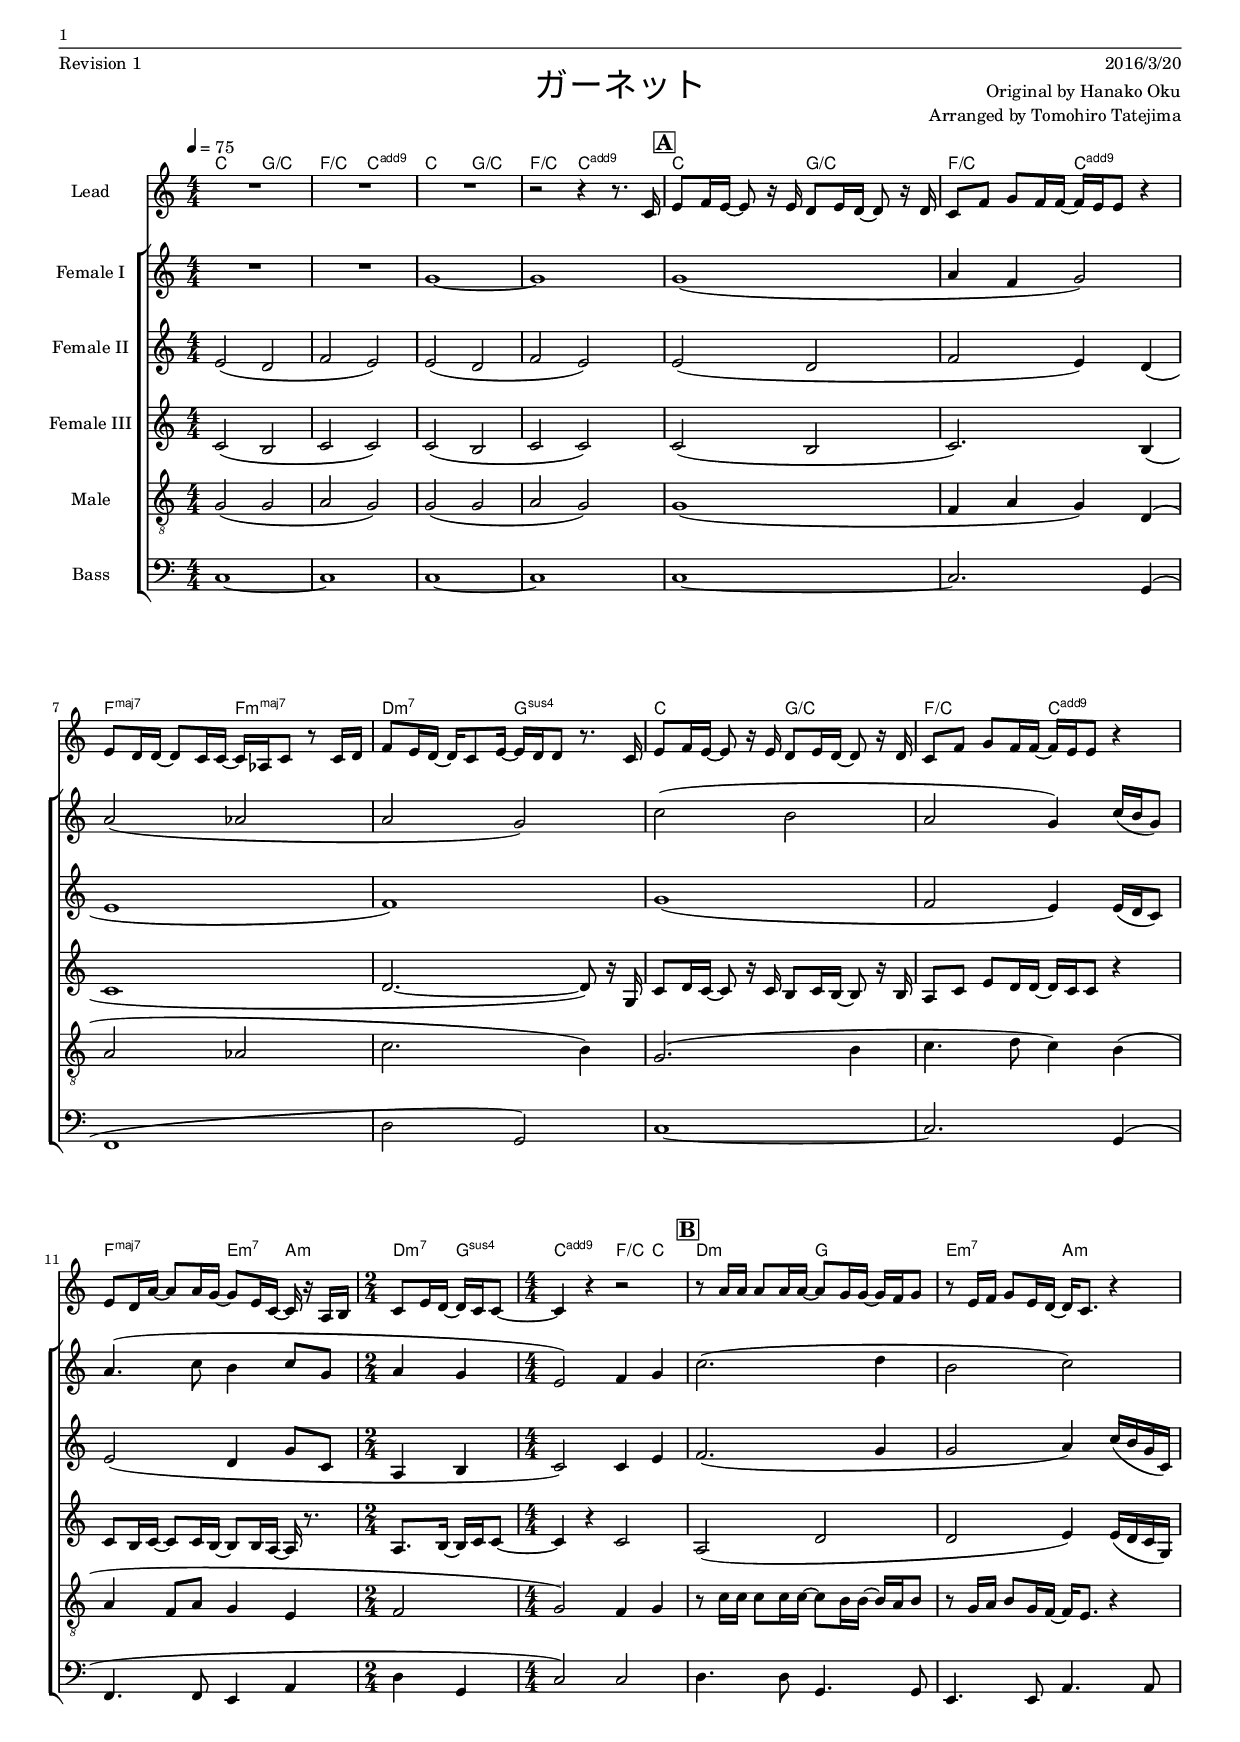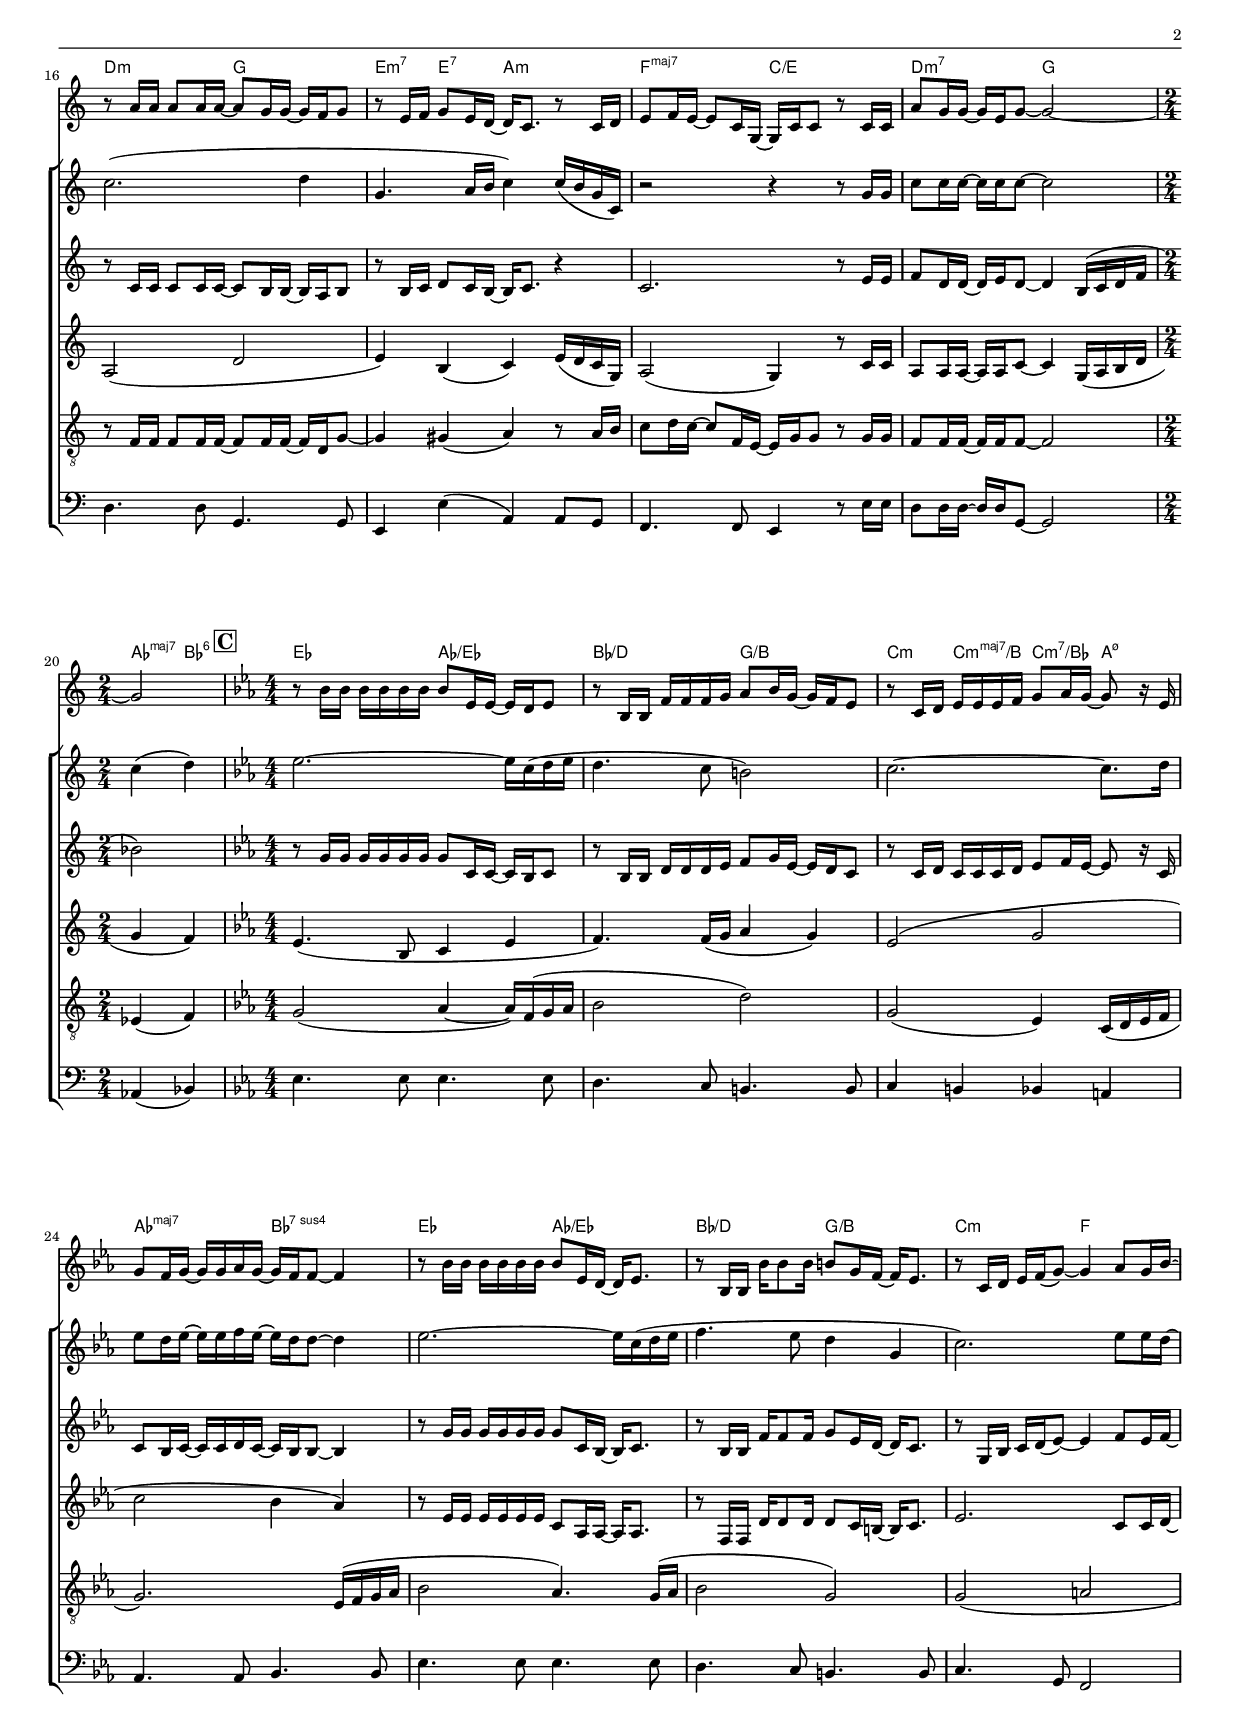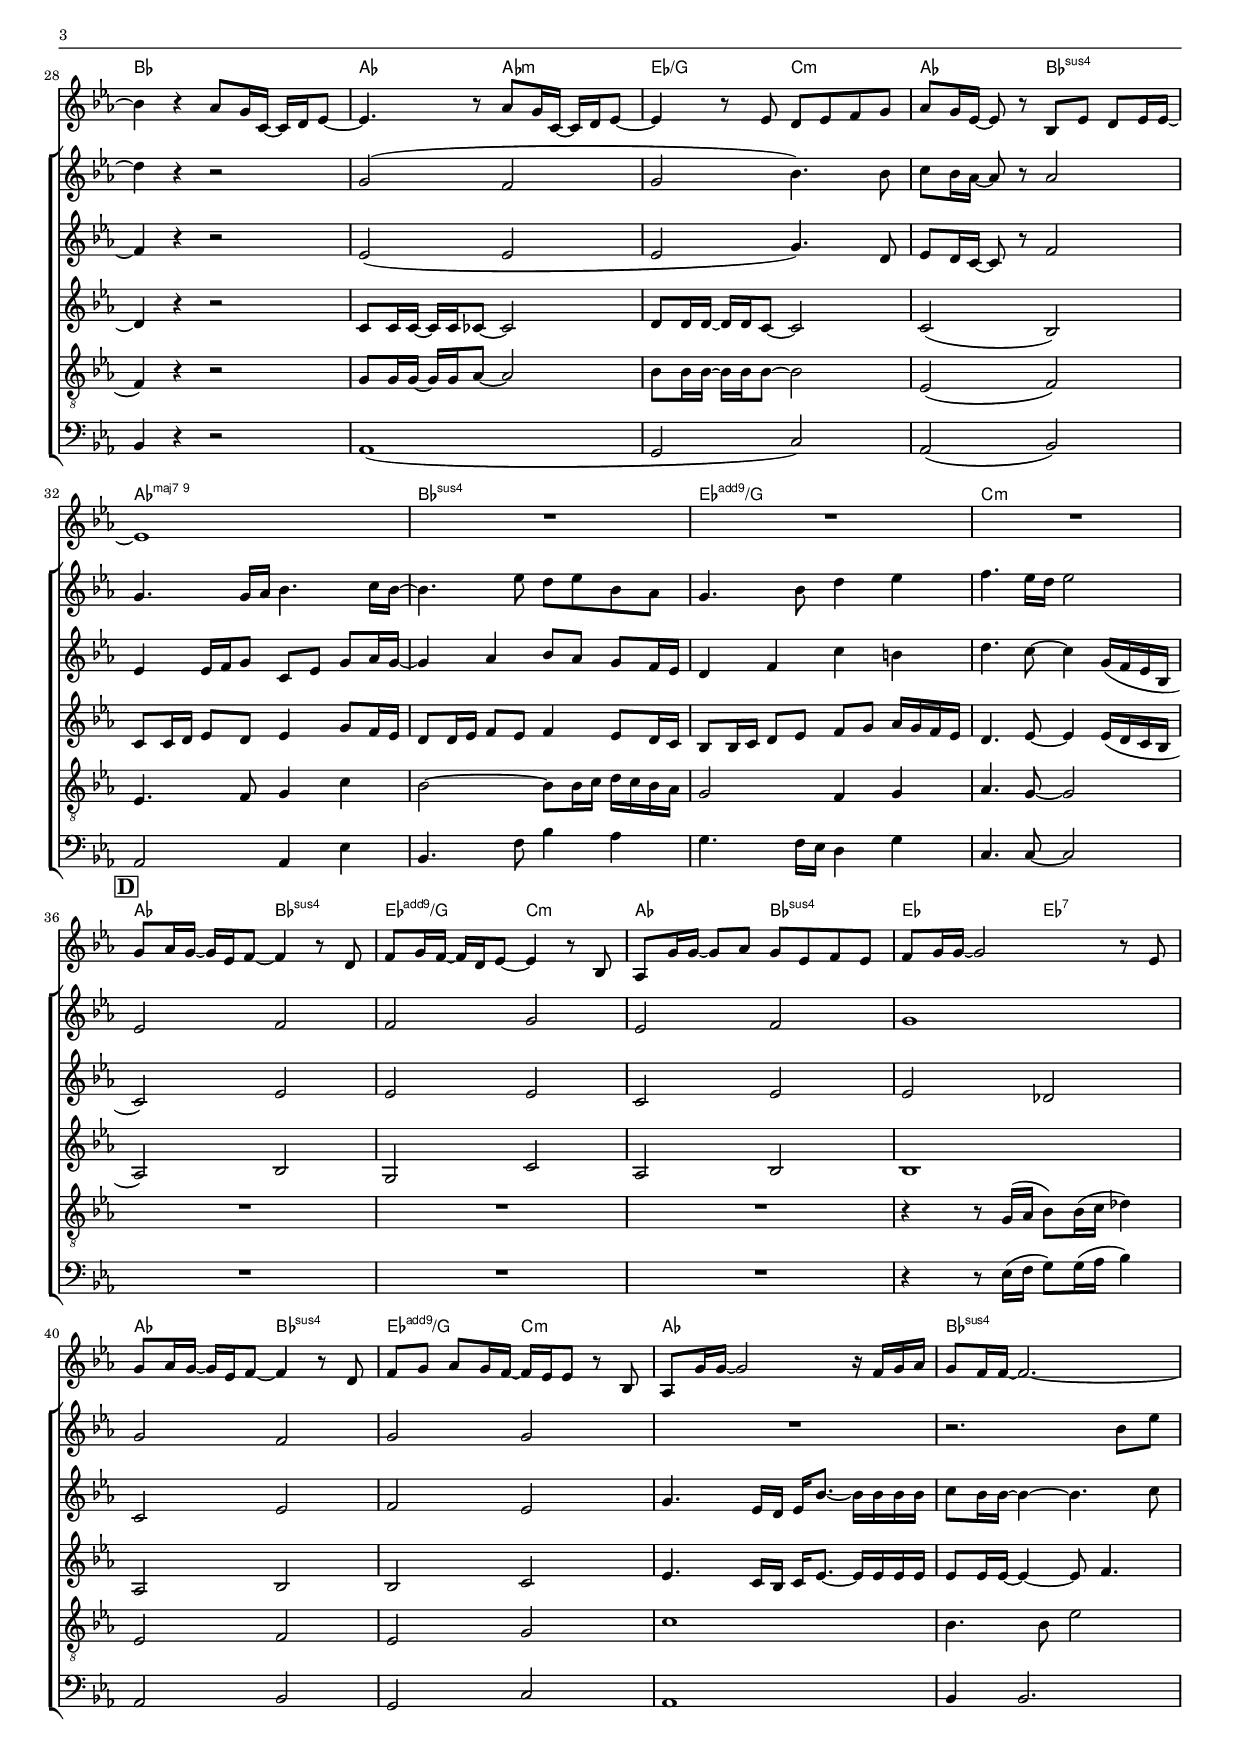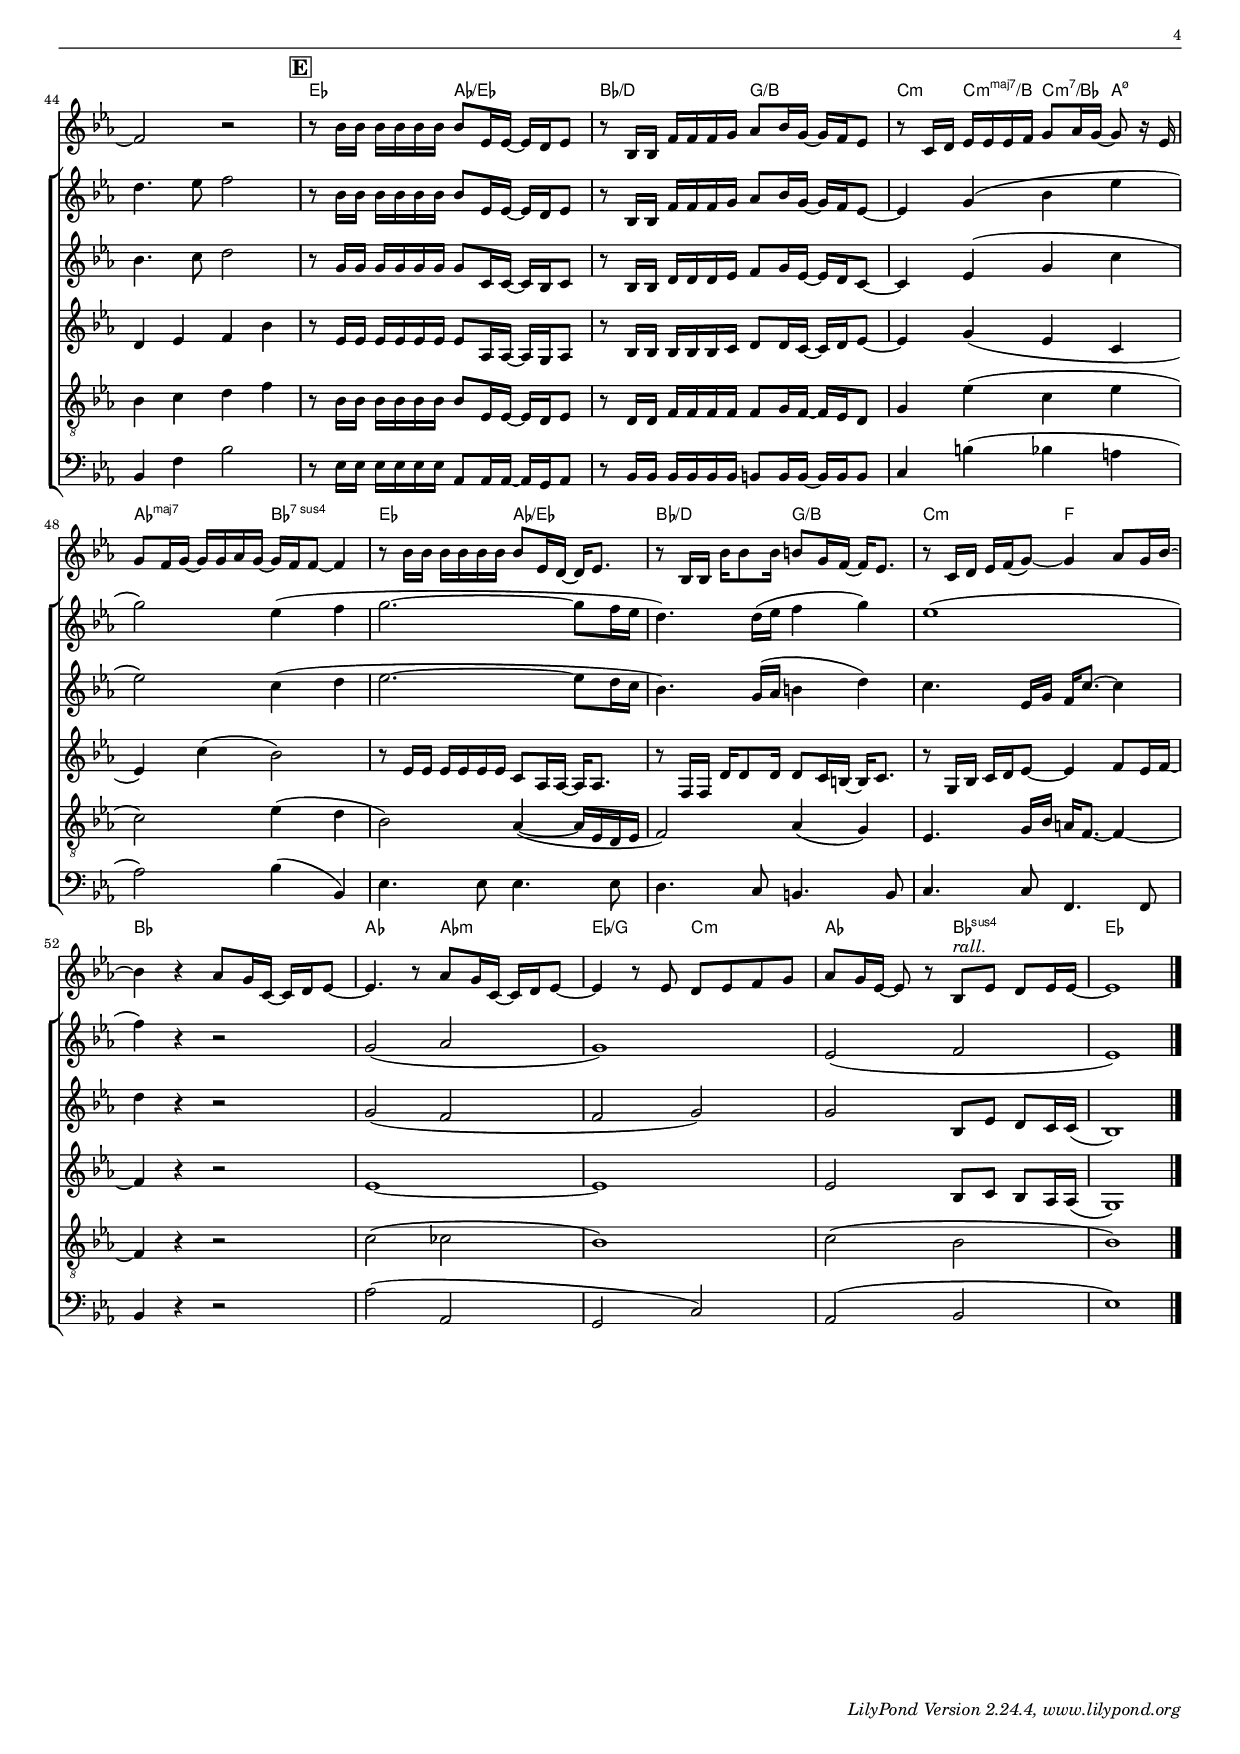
% Template revision 2
%
% For Flescobaldi :
% -*- indent-width: 2; tab-width: 2; indent-tabs: true;

\version "2.19.0"

altInst = 1

%% http://lilypond.1069038.n5.nabble.com/if-then-else-in-Lilypond-with-config-file-td163526.html
%% \ifDefinedThenElse symbol expression else-expression
%%
%% If the symbol is defined, returns the expression.
%% Otherwise, returns the else-expression.

ifDefinedThenElse =
#(define-music-function (parser location sym music else) (symbol? ly:music? ly:music?)
  (if (defined? sym)
   music else))

%% Example:
%%
%% \ifDefinedThen #'leadWords  \lyricsto lead \ifDefined #'leadWords

% \annotation markup command

#(define-markup-command (annotation layout props text) (markup?)
  "Annotation"
  (interpret-markup layout props
    #{
    	\markup { \override #'(font-name . "TakaoEx明朝") #text }
    #}))

% The below, invented by Mats Bengtsson, creates left and right brackets vertically
% spanning an entire staff. It is useful for offseting optional passages of music,
% as shown in the example

% The number next to "th" in (th 0.2) controls thickness of the brackets.
#(define-markup-command (left-bracket layout props) ()
 	"Draw left hand bracket"
 	(let* ((th 0.2) ;; todo: take from GROB
 	      	(width (* 2.5 th)) ;; todo: take from GROB
 	      	(ext '(-2.8 . 2.8))) ;; todo: take line-count into account
 		(ly:bracket Y ext th width)))


leftBracket = {
	\once\override BreathingSign #'text = #(make-left-bracket-markup)
	\once\override BreathingSign #'break-visibility = #end-of-line-invisible
	\once\override BreathingSign #'Y-offset = ##f
	% Trick to print it after barlines and signatures:
	\once\override BreathingSign #'break-align-symbol = #'custos
	\breathe
}


#(define-markup-command (right-bracket layout props) ()
 	"Draw right hand bracket"
 	(let* ((th .2);;todo: take from GROB
 	      	(width (* 2.5 th)) ;; todo: take from GROB
 	      	(ext '(-2.8 . 2.8))) ;; todo: take line-count into account
 		(ly:bracket Y ext th (- width))))

rightBracket = {
	\once\override BreathingSign #'text = #(make-right-bracket-markup)
	\once\override BreathingSign #'Y-offset = ##f
	\breathe
}

#(set-global-staff-size 15.00)

\paper {
	page-count = #4
	bookTitleMarkup = \markup {
		\column {
			\fill-line {
				"Revision 1"
				"2016/3/20"
			}
			\fill-line {
				\null
				\override #'(font-name . "TakaoEx明朝")
				\fontsize #6 "ガーネット"
				"Original by Hanako Oku"
			}
			\fill-line {
				\null
				"Arranged by Tomohiro Tatejima"
			}
		}
	}
	oddHeaderMarkup = \markup {
		\override #'(baseline-skip . 1) \column {
			\fill-line {
				\fontsize #-1 \fromproperty #'page:page-number-string \null
			}
			\draw-hline
		}

	}
	evenHeaderMarkup = \markup {
		\override #'(baseline-skip . 1) \column {
			\fill-line {
				\null \fontsize #-1 \fromproperty #'page:page-number-string
			}
			\draw-hline
		}
	}

	oddFooterMarkup = \markup {
		\on-the-fly #last-page \column{
			\fontsize #0 \italic \fill-line {
				\null
%				\left-column {"This score is open-source." "The latest revision is available at : https://github.com/stripe-t/north-chorus/releases"}
				\right-column {#(string-append "LilyPond Version " (lilypond-version) ", www.lilypond.org")}
			}
		}
	}

	evenFooterMarkup = \oddFooterMarkup
}

chord = \chordmode {
	\set majorSevenSymbol = \markup { maj7 }
	\set additionalPitchPrefix = "add"
	\override ChordName font-size = 0

	\set Score.markFormatter = #format-mark-box-alphabet

	\tempo 4=75

	\set Score.skipTypesetting = ##f
	c2 g/c | f/c c:9^7 | c g/c | f/c c:9^7 |

	\set Score.skipTypesetting = ##f
	\mark \default
	c g/c | f/c c:9^7 | f:maj7 f:maj7m | d:m7 g:sus4 |
	c g/c | f/c c:9^7 | f:maj7 e4:m7 a:m | \time 2/4 d:m7 g:sus4 | \time 4/4 c2:9^7 f4/c c |

	\set Score.skipTypesetting = ##f
	\mark \default
	d2:m g | e:m7 a:m | d:m g | e4:m7 e:7 a2:m |
	f:maj7 c/e | d:m7 g | \time 2/4 as4:maj7 bes:6 |

	\set Score.skipTypesetting = ##f
	\mark \default
	\time 4/4 es2 as/es | bes/d g/b | c4:m c:maj7m/b c:m7/bes a:m7.5- | as2:maj7 bes:7sus4 |
	es as/es | bes/d g/b | c2:m f | bes1 |
	as2 as:m | es/g c:m | as bes:sus4 |
	as1:maj9 | bes:sus4 | es:9^7/g | c:m |

	\set Score.skipTypesetting = ##f
	\mark \default
	as2 bes:sus4 | ees:9^7/g c:m | as bes:sus4 | es es:7 |
	as bes:sus4 | ees:9^7/g c:m | as1 | bes:sus4 | s |

	\set Score.skipTypesetting = ##f
	\mark \default
	es2 as/es | bes/d g/b | c4:m c:maj7m/b c:m7/bes a:m7.5- | as2:maj7 bes:7sus4 |
	es as/es | bes/d g/b | c2:m f | bes1 |
	as2 as:m | es/g c:m | as bes:sus4 |
	es1 | \bar "|."
}

fA = \relative c' {
	\key c \major
	\time 4/4
	R1*3 | r2 r4 r8. c16 |
	e8 f16 e ~ e8 r16 e d8 e16 d ~ d8 r16 d | c8 f g f16 f ~ f e e8 r4 |
	e8 d16 d ~ d8 c16 c ~ c as c8 r c16 d | f8 e16 d ~ d c8 e16 ~ e d d8 r8. c16 |
	e8 f16 e ~ e8 r16 e d8 e16 d ~ d8 r16 d | c8 f g f16 f ~ f e e8 r4 |
	e8 d16 a' ~ a8 a16 g ~ g8 e16 c ~ c r a b | c8 e16 d ~ d c16 c8 ~ | c4 r r2 |

	r8 a'16 a a8 a16 a ~ a8 g16 g ~ g f g8 | r e16 f g8 e16 d ~ d c8. r4 |
	r8 a'16 a a8 a16 a ~ a8 g16 g ~ g f g8 | r e16 f g8 e16 d ~ d c8. r8 c16 d |
	e8 f16 e ~ e8 c16 g ~ g c c8 r c16 c | a'8 g16 g ~ g e g8 ~ g2 ~ | g2 |

	\key es \major
	r8 bes16 bes bes bes bes bes bes8 es,16 es ~ es d es8 | r8 bes16 bes f' f f g as8 bes16 g ~ g f es8 |
	r8 c16 d es es es f g8 as16 g ~ g8 r16 es | g8 f16 g ~ g g as g ~ g f f8 ~ f4 |
	r8 bes16 bes bes bes bes bes bes8 es,16 d ~ d es8. | r8 bes16 bes bes' bes8 bes16 b8 g16 f ~ f es8. |
	r8 c16 d es f( g8) ~ g4 as8 g16 bes ~ | bes4 r as8 g16 c, ~ c d es8 ~ |
	es4. r8 as8 g16 c, ~ c d es8 ~ | es4 r8 es d es f g |
	as8 g16 es ~ es8 r bes es d es16 es ~ | es1 |
	R1 | R1 | R |

	g8 as16 g ~ g es f8 ~ f4 r8 d | f g16 f ~ f d es8 ~ es4 r8 bes |
	as g'16 g ~ g8 as g es f es | f g16 g ~ g2 r8 es |
	g8 as16 g ~ g es f8 ~ f4 r8 d | f g as g16 f ~ f es16 es8 r bes |
	as8 g'16 g ~ g2 r16 f g as | g8 f16 f ~ f2. ~ | f2 r |

	r8 bes16 bes bes bes bes bes bes8 es,16 es ~ es d es8 | r8 bes16 bes f' f f g as8 bes16 g ~ g f es8 |
	r8 c16 d es es es f g8 as16 g ~ g8 r16 es | g8 f16 g ~ g g as g ~ g f f8 ~ f4 |
	r8 bes16 bes bes bes bes bes bes8 es,16 d ~ d es8. | r8 bes16 bes bes' bes8 bes16 b8 g16 f ~ f es8. |
	r8 c16 d es f( g8) ~ g4 as8 g16 bes ~ | bes4 r as8 g16 c, ~ c d es8 ~ |
	es4. r8 as8 g16 c, ~ c d es8 ~ | es4 r8 es d es f g |
	as8 g16 es ~ es8 r bes^\markup {\italic "rall."} es d es16 es ~ | es1 ~ |
}

fB = \relative c'' {
	\key c \major
	R1*2 | g1 ~ | g |

	g( | a4 f g2) | a( as | a g) |
	c2( b | a g4) c16( b g8) | a4.( c8 b4 c8 g | a4 g | e2) f4 g |

	c2.( d4 | b2 c) |
	c2.( d4 | g,4. a16 b c4) c16( b g c,) |
	r2 r4 r8 g'16 g | c8 c16 c ~ c c c8 ~ c2 | c4( d) |

	\key es \major
	es2. ~ es16 c( d es | d4. c8 b2) | c2. ~ c8. d16 | es8 d16 es ~ es es f es ~ es d d8 ~ d4 |
	es2. ~ es16 c( d es | f4. es8 d4 g, | c2.) ees8 ees16 d ~ | d4 r r2 |
	g,2( f | g2 bes4.) bes8 | c8 bes16 aes ~ aes8 r aes2 |
	g4. g16 aes bes4. c16 bes ~ | bes4. ees8 d ees bes aes |
	g4. bes8 d4 ees4 | f4. ees16 d ees2 |

	ees,2 f | f g | ees f | g1 |
	g2 f | g g | R1 | r2. bes8 ees | d4. ees8 f2 |

	r8 bes,16 bes bes bes bes bes bes8 es,16 es ~ es d es8 | r8 bes16 bes f' f f g as8 bes16 g ~ g f es8 ~ |
	ees4 g( bes ees | g2) ees4( f |
	g2. ~ g8 f16 ees | d4.) d16( ees f4 g) |
	ees1( | f4) r r2 |
	g,2( aes | g1) | ees2( f | ees1) |
}

fC = \relative c'{
	\key c \major
	e2( d | f e) | e( d | f e) |

	e( d | f e4) d( | e1 | f) |
	g1( | f2 e4) e16( d c8) | e2( d4 g8 c, | a4 b | c2) c4 e |

	f2.( g4 | g2 a4) c16( b g c,) |
	r8 c16 c c8 c16 c ~ c8 b16 b ~ b a b8 | r b16 c d8 c16 b ~ b c8. r4 |
	c2. r8 e16 e | f8 d16 d ~ d e d8 ~ d4 b16( c d f | bes2) |

	\key es \major
	r8 g16 g g g g g g8 c,16 c ~ c bes c8 | r bes16 bes d d d es f8 g16 es ~ es d c8 |
	r c16 d c c c d es8 f16 es ~ es8 r16 c | c8 bes16 c ~ c c d c ~ c bes bes8 ~ bes4 |
	r8 g'16 g g g g g g8 c,16 bes ~ bes c8. | r8 bes16 bes f' f8 f16 g8 es16 d ~ d c8. |
	r8 g16 bes c d( es8) ~ es4 f8 es16 f ~ | f4 r r2 |
	ees2( ees | ees2 g4.) d8 | ees8 d16 c ~ c8 r f2 |
	ees4 ees16 f g8 c, ees g aes16 g ~ | g4 aes bes8 aes g f16 ees |
	d4 f c' b | d4. c8 ~ c4 g16( f ees bes |

	c2) ees | ees ees | c ees | ees des |
	c ees | f ees | g4. ees16 d ees bes'8. ~ bes16 bes bes bes | c8 bes16 bes ~ bes4 ~ bes4. c8 | bes4. c8 d2 |

	r8 g,16 g g g g g g8 c,16 c ~ c bes c8 | r8 bes16 bes d d d ees f8 g16 ees ~ ees d c8 ~ |
	c4 ees( g c | ees2) c4( d |
	ees2. ~ ees8 d16 c | bes4.) g16( aes b4 d) | c4. ees,16 g f c'8. ~ c4 | d4 r r2 |
	g,2( f | f g) | g bes,8 ees d c16 c( | bes1)
}

fD = \relative c'{
	\key c \major
	c2( b | c c) | c( b | c c) |

	c2( b | c2.) b4( | c1 | d2. ~ d8) r16 g, |
	c8 d16 c ~ c8 r16 c b8 c16 b ~ b8 r16 b | a8 c e8 d16 d ~ d c c8 r4 |
	c8 b16 c ~ c8 c16 b ~ b8 b16 a ~ a r8. | a8. b16 ~ b c c8 ~ c4 r c2 |

	a2( d | d e4) e16( d c g) |
	a2( d | e4) b( c4) e16( d c g) |
	a2( g4) r8 c16 c | a8 a16 a ~ a a c8 ~ c4 g16( a b d | g4 f)

	\key es \major
	es4.( bes8 c4 es | f4.) f16( g as4 g) | es2( g | c bes4 as) |
	r8 es16 es es es es es c8 as16 as ~ as as8. | r8 f16 f d' d8 d16 d8 c16 b ~ b c8. |
	ees2. c8 c16 d ~ | d4 r r2 |
	c8 c16 c ~ c c ces8 ~ ces2 | d8 d16 d ~ d d c8 ~ c2 | c2( bes) |
	c8 c16 d ees8 d ees4 g8 f16 ees | d8 d16 ees f8 ees f4 ees8 d16 c |
	bes8 bes16 c d8 ees f g aes16 g f ees | d4. ees8 ~ ees4 ees16( d c bes |

	aes2) bes | g c | aes bes | bes1 |
	aes2 bes | bes c | ees4. c16 bes c ees8. ~ ees16 ees ees ees | ees8 ees16 ees ~ ees4 ~ ees8 f4. | d4 ees f bes |

	r8 ees,16 ees ees ees ees ees ees8 aes,16 aes ~ aes g aes8 | r bes16 bes bes bes bes c d8 d16 c ~ c d ees8 ~ |
	ees4 g( ees c | ees4) c'( bes2) |
	r8 es,16 es es es es es c8 as16 as ~ as as8. | r8 f16 f d' d8 d16 d8 c16 b ~ b c8. |
	r8 g16 bes c d ees8 ~ ees4 f8 ees16 f ~ | f4 r r2 |
	ees1 ~ | ees1 | ees2 bes8 c bes aes16 aes( | g1) |
}


mA = \relative c' {
	\key c \major
	g2( g | a g) | g( g | a g) |

	g1( | f4 a g) d( | a'2 as | c2. b4) |
	g2.( b4 | c4. d8 c4) b( | a4 f8 a g4 e | f2 | g) f4 g

	r8 c16 c c8 c16 c ~ c8 b16 b ~ b a b8 | r g16 a b8 g16 f ~ f e8. r4 |
	r8 f16 f f8 f16 f ~ f8 f16 f ~ f d g8 ~ | g4 gis( a4) r8 a16 b |
	c8 d16 c ~ c8 f,16 e ~ e g g8 r g16 g | f8 f16 f ~ f f f8 ~ f2 | es4( f) |

	\key es \major
	g2( as4 ~ as16) f( g as | bes2 d) | g,2( es4) c16( d es f | g2.) es16( f g as |
	bes2 as4.) g16( as | bes2 g) | g( a | f4) r r2 |
	g8 g16 g ~ g g aes8 ~ aes2 | bes8 bes16 bes ~ bes bes bes8 ~ bes2 | ees,2( f) |
	ees4. f8 g4 c | bes2 ~ bes8 bes16 c d c bes aes | g2 f4 g | aes4. g8 ~ g2 |

	R1 | R | R | r4 r8 g16( aes bes8) bes16( c des4) |
	ees,2 f | ees g | c1 | bes4. bes8 ees2 | bes4 c d f |

	r8 bes,16 bes bes bes bes bes bes8 es,16 es ~ es d es8 | r8 d16 d f f f f f8 g16 f ~ f ees d8 |
	g4 ees'( c ees | c2) ees4( d |
	bes2) aes4( ~ aes16 ees d ees | f2) aes4( g) |
	ees4. g16 bes a f8. ~ f4 ~ | f r r2 |
	c'2( ces | bes1) | c2( bes | bes1) |
}
mB = \relative c {
	\key c \major
	c1 ~ | c | c ~ | c |

	c ~ | c2. g4( | f1 | d'2 g,) |
	c1 ~ | c2. g4( | f4. f8 e4 a | d g, | c2) c2 |

	d4. d8 g,4. g8 | e4. e8 a4. a8 |
	d4. d8 g,4. g8 | e4 e'( a,) a8 g |
	f4. f8 e4 r8 e'16 e | d8 d16 d ~ d d g,8 ~ g2 | as4( bes) |

	\key es \major
	es4. es8 es4. es8 | d4. c8 b4. b8 | c4 b bes a | as4. as8 bes4. bes8 |
	es4. es8 es4. es8 | d4. c8 b4. b8 | c4. g8 f2 | bes4 r r2 |
	as1( | g2 c) | aes( bes) |
	aes2 aes4 ees' | bes4. f'8 bes4 aes | g4. f16 ees d4 g | c,4. c8 ~ c2 |

	R1 | R | R | r4 r8 ees16( f g8) g16( aes bes4) |
	aes,2 bes | g c | aes1 | bes4 bes2. | bes4 f' bes2 |

	r8 ees,16 ees ees ees ees ees aes,8 aes16 aes ~ aes g aes8 | r8 bes16 bes bes bes bes bes b8 b16 b ~ b b b8 |
	c4 b'( bes a | aes2) bes4( bes,) |
	ees4. es8 ees4. ees8 | d4. c8 b4. b8 | c4. c8 f,4. f8 | bes4 r r2 |
	aes'( aes, | g c) | aes( bes | ees1) |
}

\book{
	\score {
		<<
			\new ChordNames {
				\set ChordNames.midiMaximumVolume = #0.0
				\set ChordNames.midiMinimumVolume = #0.0
				\chord
			}
			\new Staff = "Female1" <<
				\set Staff.instrumentName = "Lead"
				\ifDefinedThenElse #'altInst \set Staff.midiInstrument = "flute" \set Staff.midiInstrument = "acoustic grand"
				\clef treble
				\new Voice = "VoiceFemale1" \fA
			>>
			% \new Lyrics = "LyricsFemale1"
			\new ChoirStaff <<
				\new Staff = "Female2" <<
					\set Staff.instrumentName = "Female I"
					\ifDefinedThenElse #'altInst \set Staff.midiInstrument = "flute" \set Staff.midiInstrument = "acoustic grand"
					\clef treble
					\new Voice = "VoiceFemale2" \fB
				>>
				% \new Lyrics = "LyricsFemale2"

				\new Staff = "Female3" <<
					\set Staff.instrumentName = "Female II"
					\ifDefinedThenElse #'altInst \set Staff.midiInstrument = "flute" \set Staff.midiInstrument = "acoustic grand"
					\clef treble
					\new Voice = "VoiceFemale3" \fC
				>>
				% \new Lyrics = "LyricsFemale3"

				\new Staff = "Female4" <<
					\set Staff.instrumentName = "Female III"
					\ifDefinedThenElse #'altInst \set Staff.midiInstrument = "flute" \set Staff.midiInstrument = "acoustic grand"
					\clef treble
					\new Voice = "VoiceFemale4" \fD
				>>
				% \new Lyrics = "LyricsFemale4"

				\new Staff = "Male1" <<
					\set Staff.instrumentName = "Male"
					\ifDefinedThenElse #'altInst \set Staff.midiInstrument = "flute" \set Staff.midiInstrument = "acoustic grand"
					\clef "treble_8"
					\new Voice = "VoiceMale1" \mA
				>>
				% \new Lyrics = "LyricsMale1"

				\new Staff = "Male2" <<
					\set Staff.instrumentName = "Bass"
					\ifDefinedThenElse #'altInst \set Staff.midiInstrument = "flute" \set Staff.midiInstrument = "acoustic grand"
					\clef "bass"
					\new Voice = "VoiceMale2" \mB
				>>
				% \new Lyrics = "LyricsMale2"

				%{ \context Lyrics = "LyricsFemale1" {
					\lyricsto "VoiceFemale1" {
						\fAlyric
					}
				}
				\context Lyrics = "LyricsFemale2" {
					\lyricsto "VoiceFemale2" {
						\fBlyric
					}
				}
				\context Lyrics = "LyricsFemale3" {
					\lyricsto "VoiceFemale3" {
						\fClyric
					}
				}
				\context Lyrics = "LyricsFemale4" {
					\lyricsto "VoiceFemale4" {
						\fDlyric
					}
				}
				\context Lyrics = "LyricsMale1" {
					\lyricsto "VoiceMale1" {
						\mAlyric
					}
				}
				\context Lyrics = "LyricsMale2" {
					\lyricsto "VoiceMale2" {
						\mBlyric
					}
				} %}
			>>
		>>
		\layout {
			\context {
				\Score
				\numericTimeSignature
      			%\override SpacingSpanner.common-shortest-duration = #(ly:make-moment 1/4)
			}
			\context {
				\Staff
				\showStaffSwitch
			}
			\context {
				\Voice
				\dynamicUp
			}
		}
		\midi {}
	}
}